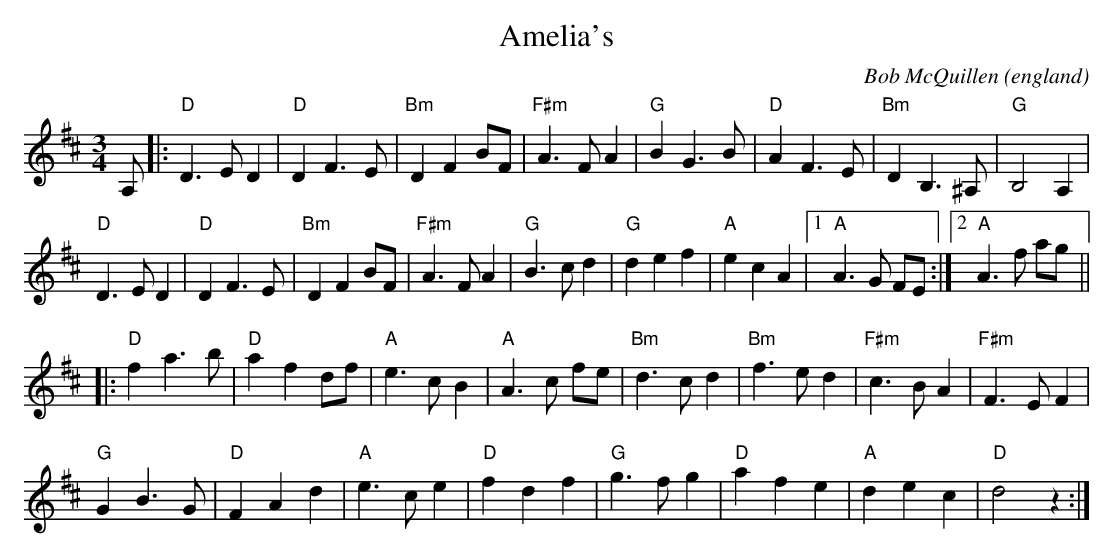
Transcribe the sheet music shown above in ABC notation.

X:1
T:Amelia's
O:england
L:1/8
M:3/4
C:Bob McQuillen
K:D
A, |: "D"D3 E D2|"D"D2 F3 E|"Bm"D2 F2 BF|"F#m"A3 F A2|\
"G"B2 G3 B|"D"A2 F3 E|"Bm"D2 B,3 ^A,|"G"B,4 A,2|
"D"D3 E D2|"D"D2 F3 E|"Bm"D2 F2 BF|"F#m"A3 F A2|\
"G"B3 c d2|"G"d2 e2 f2|"A"e2 c2 A2\
|1 "A"A3 G FE :|2"A"A3 f ag ||
|: "D"f2 a3 b |"D"a2 f2 df|"A"e3 c B2|"A"A3 c fe|\
"Bm"d3 c d2|"Bm"f3 e d2|"F#m"c3 B A2|"F#m"F3 E F2|
"G"G2 B3 G|"D"F2 A2 d2|"A"e3 c e2|"D"f2 d2 f2|\
"G"g3 f g2|"D"a2 f2 e2|"A"d2 e2 c2|"D"d4 z2 :|
